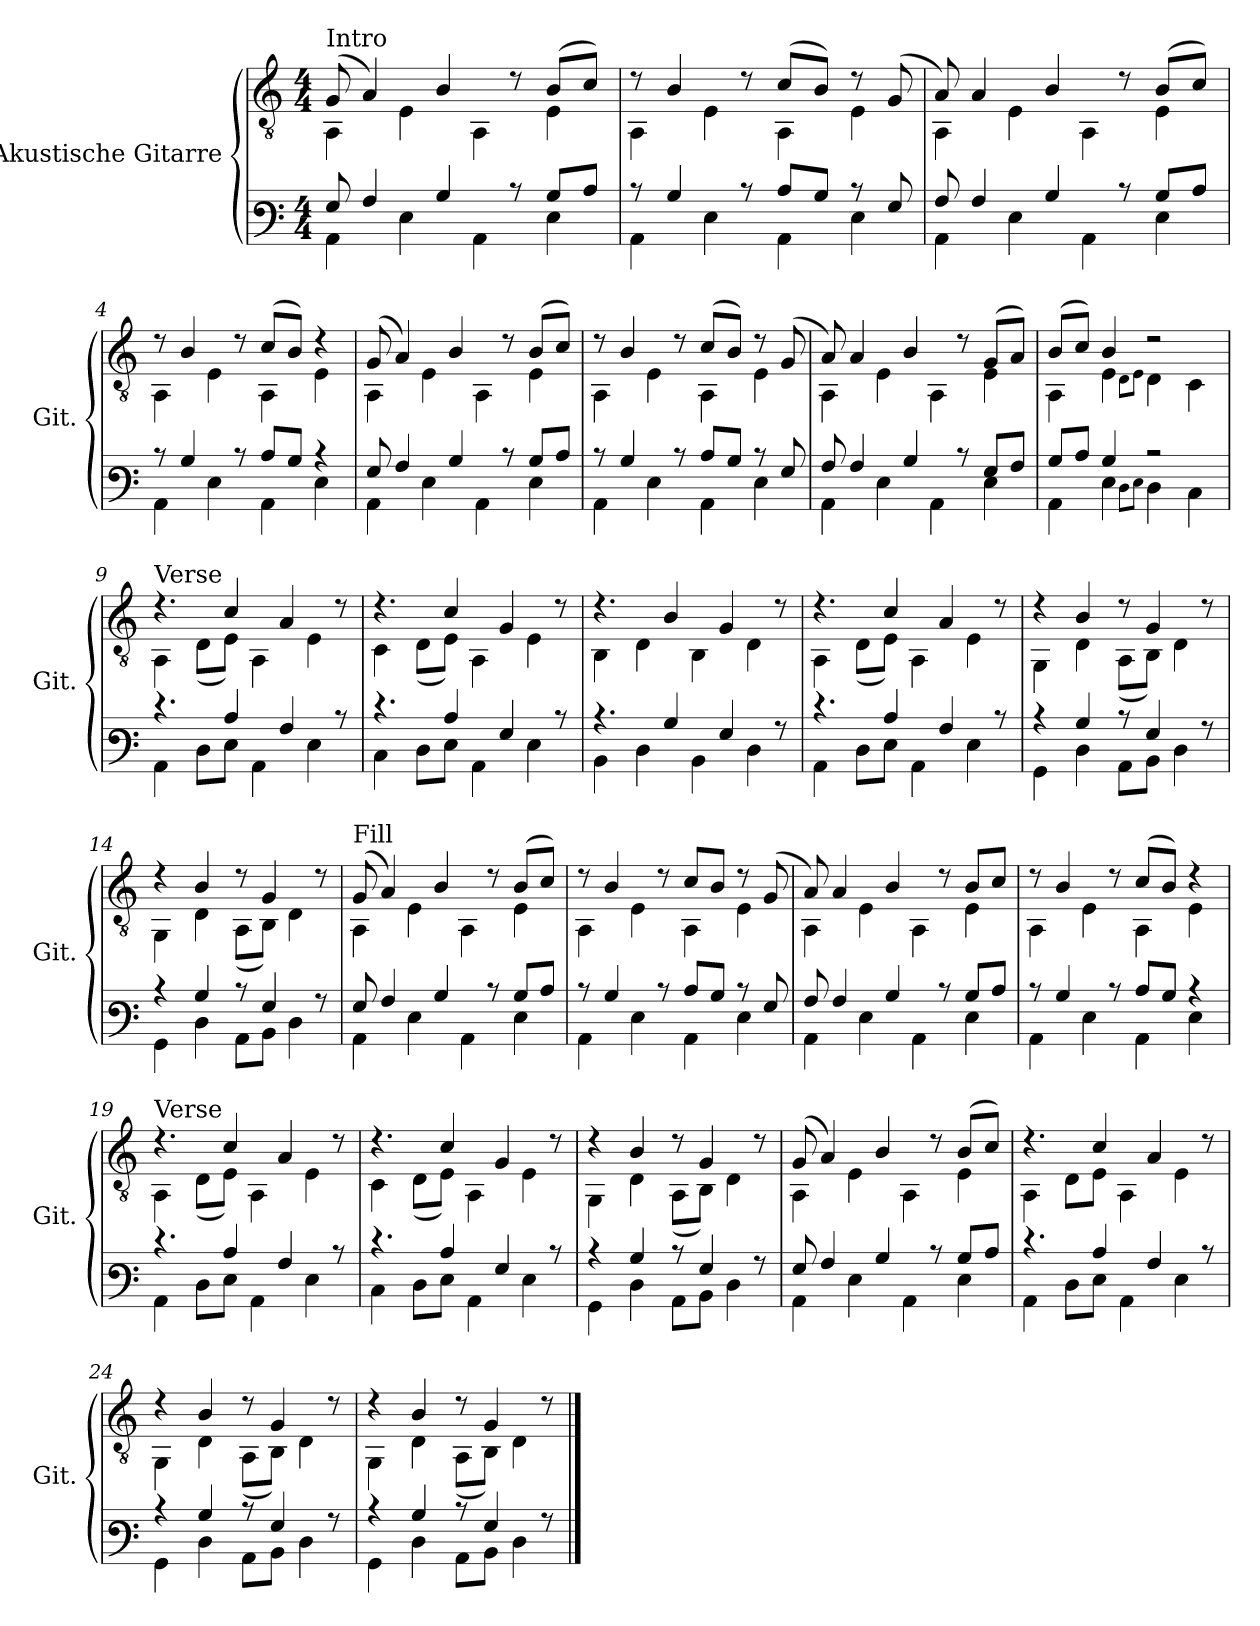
**kern	**kern
*part1	*part1
*staff2	*staff1
*I"Akustische Gitarre	*
*I'Git.	*
*stria6	*
*	*clefGv2
*k[]	*k[]
*M4/4	*M4/4
*MM220	*MM220
=1	=1
*^	*^
!	!	!LO:TX:a:t=Intro	!
8G/	4AA\	(8G/	4AA\
4A/	.	4A/)	.
.	4E\	.	4E\
4B/	.	4B/	.
.	4AA\	.	4AA\
8r	.	8r	.
8B/L	4E\	(8B/L	4E\
8c/J	.	8c/J)	.
=2	=2	=2	=2
8r	4AA\	8r	4AA\
4B/	.	4B/	.
.	4E\	.	4E\
8r	.	8r	.
8c/L	4AA\	(8c/L	4AA\
8B/J	.	8B/J)	.
8r	4E\	8r	4E\
8G/	.	(8G/	.
=3	=3	=3	=3
8A/	4AA\	8A/)	4AA\
4A/	.	4A/	.
.	4E\	.	4E\
4B/	.	4B/	.
.	4AA\	.	4AA\
8r	.	8r	.
8B/L	4E\	(8B/L	4E\
8c/J	.	8c/J)	.
=4	=4	=4	=4
8r	4AA\	8r	4AA\
4B/	.	4B/	.
.	4E\	.	4E\
8r	.	8r	.
8c/L	4AA\	(8c/L	4AA\
8B/J	.	8B/J)	.
4r	4E\	4r	4E\
!!LO:LB:g=z	!!
=5	=5	=5	=5
8G/	4AA\	(8G/	4AA\
4A/	.	4A/)	.
.	4E\	.	4E\
4B/	.	4B/	.
.	4AA\	.	4AA\
8r	.	8r	.
8B/L	4E\	(8B/L	4E\
8c/J	.	8c/J)	.
=6	=6	=6	=6
8r	4AA\	8r	4AA\
4B/	.	4B/	.
.	4E\	.	4E\
8r	.	8r	.
8c/L	4AA\	(8c/L	4AA\
8B/J	.	8B/J)	.
8r	4E\	8r	4E\
8G/	.	(8G/	.
=7	=7	=7	=7
8A/	4AA\	8A/)	4AA\
4A/	.	4A/	.
.	4E\	.	4E\
4B/	.	4B/	.
.	4AA\	.	4AA\
8r	.	8r	.
8G/L	4E\	(8G/L	4E\
8A/J	.	8A/J)	.
=8	=8	=8	=8
8B/L	4AA\	(8B/L	4AA\
8c/J	.	8c/J)	.
4B/	4E\	4B/	4E\
.	8qD\L	.	8qD\L
.	8qE\J	.	8qE\J
2r	4D\	2r	4D\
.	4C\	.	4C\
!!LO:LB:g=z	!!
=9	=9	=9	=9
!	!	!LO:TX:a:t=Verse	!
4.r	4AA\	4.r	4AA\
.	8D\L	.	(8D\L
4c/	8E\J	4c/	8E\J)
.	4AA\	.	4AA\
4A/	.	4A/	.
.	4E\	.	4E\
8r	.	8r	.
=10	=10	=10	=10
4.r	4C\	4.r	4C\
.	8D\L	.	(8D\L
4c/	8E\J	4c/	8E\J)
.	4AA\	.	4AA\
4G/	.	4G/	.
.	4E\	.	4E\
8r	.	8r	.
=11	=11	=11	=11
4.r	4BB\	4.r	4BB\
.	4D\	.	4D\
4B/	.	4B/	.
.	4BB\	.	4BB\
4G/	.	4G/	.
.	4D\	.	4D\
8r	.	8r	.
!!LO:LB:g=z	!!
=12	=12	=12	=12
4.r	4AA\	4.r	4AA\
.	8D\L	.	(8D\L
4c/	8E\J	4c/	8E\J)
.	4AA\	.	4AA\
4A/	.	4A/	.
.	4E\	.	4E\
8r	.	8r	.
=13	=13	=13	=13
4r	4GG\	4r	4GG\
4B/	4D\	4B/	4D\
8r	8AA\L	8r	(8AA\L
4G/	8BB\J	4G/	8BB\J)
.	4D\	.	4D\
8r	.	8r	.
=14	=14	=14	=14
4r	4GG\	4r	4GG\
4B/	4D\	4B/	4D\
8r	8AA\L	8r	(8AA\L
4G/	8BB\J	4G/	8BB\J)
.	4D\	.	4D\
8r	.	8r	.
!!LO:PB:g=z	!!
=15	=15	=15	=15
!	!	!LO:TX:a:t=Fill	!
8G/	4AA\	(8G/	4AA\
4A/	.	4A/)	.
.	4E\	.	4E\
4B/	.	4B/	.
.	4AA\	.	4AA\
8r	.	8r	.
8B/L	4E\	(8B/L	4E\
8c/J	.	8c/J)	.
=16	=16	=16	=16
8r	4AA\	8r	4AA\
4B/	.	4B/	.
.	4E\	.	4E\
8r	.	8r	.
8c/L	4AA\	8c/L	4AA\
8B/J	.	8B/J	.
8r	4E\	8r	4E\
8G/	.	(8G/	.
=17	=17	=17	=17
8A/	4AA\	8A/)	4AA\
4A/	.	4A/	.
.	4E\	.	4E\
4B/	.	4B/	.
.	4AA\	.	4AA\
8r	.	8r	.
8B/L	4E\	8B/L	4E\
8c/J	.	8c/J	.
=18	=18	=18	=18
8r	4AA\	8r	4AA\
4B/	.	4B/	.
.	4E\	.	4E\
8r	.	8r	.
8c/L	4AA\	(8c/L	4AA\
8B/J	.	8B/J)	.
4r	4E\	4r	4E\
!!LO:LB:g=z	!!
=19	=19	=19	=19
!	!	!LO:TX:a:t=Verse	!
4.r	4AA\	4.r	4AA\
.	8D\L	.	(8D\L
4c/	8E\J	4c/	8E\J)
.	4AA\	.	4AA\
4A/	.	4A/	.
.	4E\	.	4E\
8r	.	8r	.
=20	=20	=20	=20
4.r	4C\	4.r	4C\
.	8D\L	.	(8D\L
4c/	8E\J	4c/	8E\J)
.	4AA\	.	4AA\
4G/	.	4G/	.
.	4E\	.	4E\
8r	.	8r	.
=21	=21	=21	=21
4r	4GG\	4r	4GG\
4B/	4D\	4B/	4D\
8r	8AA\L	8r	(8AA\L
4G/	8BB\J	4G/	8BB\J)
.	4D\	.	4D\
8r	.	8r	.
=22	=22	=22	=22
8G/	4AA\	(8G/	4AA\
4A/	.	4A/)	.
.	4E\	.	4E\
4B/	.	4B/	.
.	4AA\	.	4AA\
8r	.	8r	.
8B/L	4E\	(8B/L	4E\
8c/J	.	8c/J)	.
=23	=23	=23	=23
4.r	4AA\	4.r	4AA\
.	8D\L	.	8D\L
4c/	8E\J	4c/	8E\J
.	4AA\	.	4AA\
4A/	.	4A/	.
.	4E\	.	4E\
8r	.	8r	.
!!LO:LB:g=z	!!
=24	=24	=24	=24
4r	4GG\	4r	4GG\
4B/	4D\	4B/	4D\
8r	8AA\L	8r	(8AA\L
4G/	8BB\J	4G/	8BB\J)
.	4D\	.	4D\
8r	.	8r	.
=25	=25	=25	=25
4r	4GG\	4r	4GG\
4B/	4D\	4B/	4D\
8r	8AA\L	8r	(8AA\L
4G/	8BB\J	4G/	8BB\J)
.	4D\	.	4D\
8r	.	8r	.
*v	*v	*	*
*	*v	*v
==	==
*-	*-
